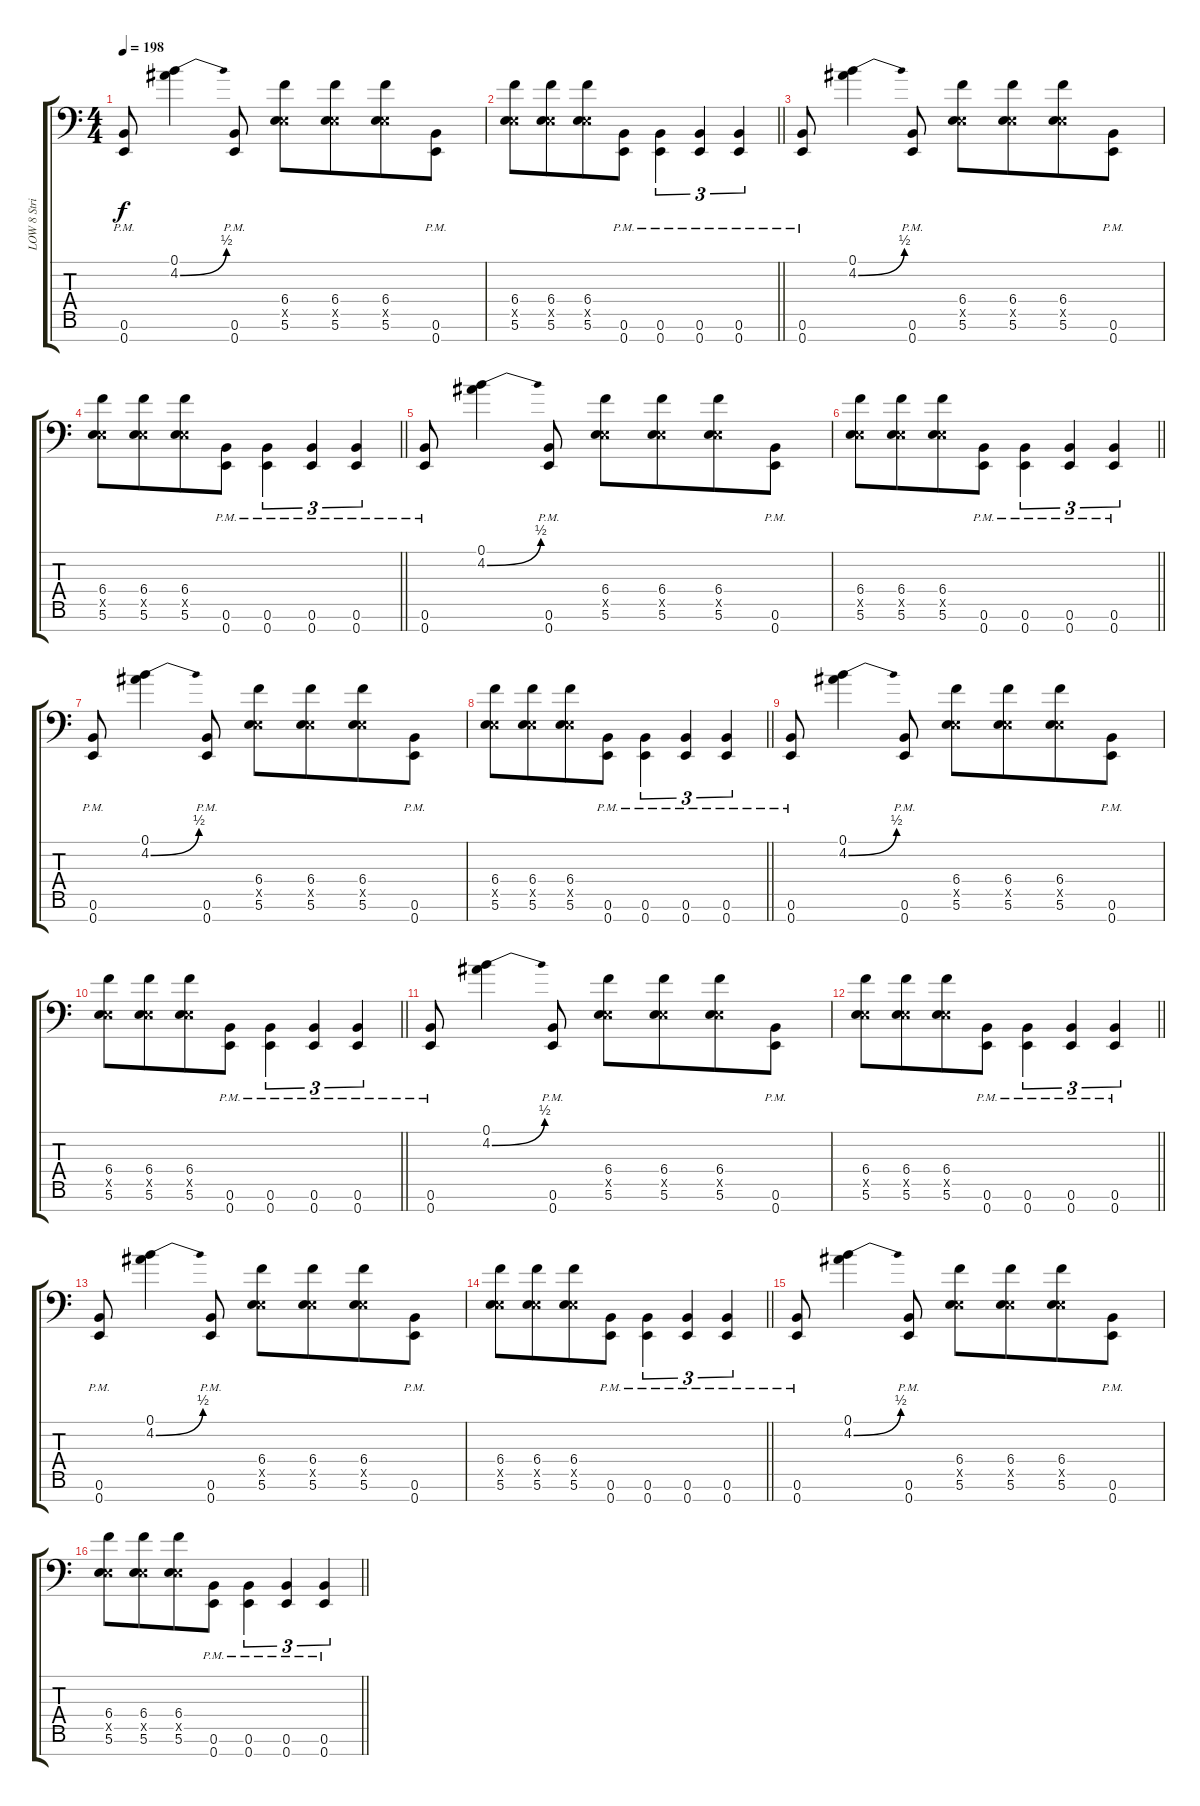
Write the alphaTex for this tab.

\track ("LOW 8 String LEFT" "LOW 8 Stri") {instrument electricguitarclean}
\staff {score tabs}
\tuning (B3 Gb3 E3 B2 E2 B1 E1) {hide}
\ts (4 4)
\tempo 198
\clef f4
\ks c
(0.6{pm} 0.7{pm}).8{dy f volume 13} (0.1 4.2{be (bend 0 0 60 2)}).4 (0.6{pm} 0.7{pm}).8 (6.4 0.5{x} 5.6).8 (6.4 0.5{x} 5.6).8{beam merge} (6.4 0.5{x} 5.6).8 (0.6{pm} 0.7{pm}).8 |
\barLineRight lightlight
(6.4 0.5{x} 5.6).8 (6.4 0.5{x} 5.6).8{beam merge} (6.4 0.5{x} 5.6).8{beam merge} (0.6{pm} 0.7{pm}).8{beam merge} (0.6{pm} 0.7{pm}).4{tu (3 2)} (0.6{pm} 0.7{pm}).4{tu (3 2)} (0.6{pm} 0.7{pm}).4{tu (3 2)} |
(0.6{pm} 0.7{pm}).8 (0.1 4.2{be (bend 0 0 60 2)}).4 (0.6{pm} 0.7{pm}).8 (6.4 0.5{x} 5.6).8 (6.4 0.5{x} 5.6).8{beam merge} (6.4 0.5{x} 5.6).8 (0.6{pm} 0.7{pm}).8 |
\barLineRight lightlight
(6.4 0.5{x} 5.6).8 (6.4 0.5{x} 5.6).8{beam merge} (6.4 0.5{x} 5.6).8{beam merge} (0.6{pm} 0.7{pm}).8{beam merge} (0.6{pm} 0.7{pm}).4{tu (3 2)} (0.6{pm} 0.7{pm}).4{tu (3 2)} (0.6{pm} 0.7{pm}).4{tu (3 2)} |
(0.6{pm} 0.7{pm}).8 (0.1 4.2{be (bend 0 0 60 2)}).4 (0.6{pm} 0.7{pm}).8 (6.4 0.5{x} 5.6).8 (6.4 0.5{x} 5.6).8{beam merge} (6.4 0.5{x} 5.6).8 (0.6{pm} 0.7{pm}).8 |
\barLineRight lightlight
(6.4 0.5{x} 5.6).8 (6.4 0.5{x} 5.6).8{beam merge} (6.4 0.5{x} 5.6).8{beam merge} (0.6{pm} 0.7{pm}).8{beam merge} (0.6{pm} 0.7{pm}).4{tu (3 2)} (0.6{pm} 0.7{pm}).4{tu (3 2)} (0.6{pm} 0.7{pm}).4{tu (3 2)} |
(0.6{pm} 0.7{pm}).8{volume 9} (0.1 4.2{be (bend 0 0 60 2)}).4 (0.6{pm} 0.7{pm}).8 (6.4 0.5{x} 5.6).8 (6.4 0.5{x} 5.6).8{beam merge} (6.4 0.5{x} 5.6).8 (0.6{pm} 0.7{pm}).8 |
\barLineRight lightlight
(6.4 0.5{x} 5.6).8 (6.4 0.5{x} 5.6).8{beam merge} (6.4 0.5{x} 5.6).8{beam merge} (0.6{pm} 0.7{pm}).8{beam merge} (0.6{pm} 0.7{pm}).4{tu (3 2)} (0.6{pm} 0.7{pm}).4{tu (3 2)} (0.6{pm} 0.7{pm}).4{tu (3 2)} |
(0.6{pm} 0.7{pm}).8 (0.1 4.2{be (bend 0 0 60 2)}).4 (0.6{pm} 0.7{pm}).8 (6.4 0.5{x} 5.6).8 (6.4 0.5{x} 5.6).8{beam merge} (6.4 0.5{x} 5.6).8 (0.6{pm} 0.7{pm}).8 |
\barLineRight lightlight
(6.4 0.5{x} 5.6).8 (6.4 0.5{x} 5.6).8{beam merge} (6.4 0.5{x} 5.6).8{beam merge} (0.6{pm} 0.7{pm}).8{beam merge} (0.6{pm} 0.7{pm}).4{tu (3 2)} (0.6{pm} 0.7{pm}).4{tu (3 2)} (0.6{pm} 0.7{pm}).4{tu (3 2)} |
(0.6{pm} 0.7{pm}).8 (0.1 4.2{be (bend 0 0 60 2)}).4 (0.6{pm} 0.7{pm}).8 (6.4 0.5{x} 5.6).8 (6.4 0.5{x} 5.6).8{beam merge} (6.4 0.5{x} 5.6).8 (0.6{pm} 0.7{pm}).8 |
\barLineRight lightlight
(6.4 0.5{x} 5.6).8 (6.4 0.5{x} 5.6).8{beam merge} (6.4 0.5{x} 5.6).8{beam merge} (0.6{pm} 0.7{pm}).8{beam merge} (0.6{pm} 0.7{pm}).4{tu (3 2)} (0.6{pm} 0.7{pm}).4{tu (3 2)} (0.6{pm} 0.7{pm}).4{tu (3 2)} |
(0.6{pm} 0.7{pm}).8{volume 7} (0.1 4.2{be (bend 0 0 60 2)}).4 (0.6{pm} 0.7{pm}).8 (6.4 0.5{x} 5.6).8 (6.4 0.5{x} 5.6).8{beam merge} (6.4 0.5{x} 5.6).8 (0.6{pm} 0.7{pm}).8 |
\barLineRight lightlight
(6.4 0.5{x} 5.6).8 (6.4 0.5{x} 5.6).8{beam merge} (6.4 0.5{x} 5.6).8{beam merge} (0.6{pm} 0.7{pm}).8{beam merge} (0.6{pm} 0.7{pm}).4{tu (3 2)} (0.6{pm} 0.7{pm}).4{tu (3 2)} (0.6{pm} 0.7{pm}).4{tu (3 2)} |
(0.6{pm} 0.7{pm}).8 (0.1 4.2{be (bend 0 0 60 2)}).4 (0.6{pm} 0.7{pm}).8 (6.4 0.5{x} 5.6).8 (6.4 0.5{x} 5.6).8{beam merge} (6.4 0.5{x} 5.6).8 (0.6{pm} 0.7{pm}).8 |
\barLineRight lightlight
(6.4 0.5{x} 5.6).8 (6.4 0.5{x} 5.6).8{beam merge} (6.4 0.5{x} 5.6).8{beam merge} (0.6{pm} 0.7{pm}).8{beam merge} (0.6{pm} 0.7{pm}).4{tu (3 2)} (0.6{pm} 0.7{pm}).4{tu (3 2)} (0.6{pm} 0.7{pm}).4{tu (3 2)}
